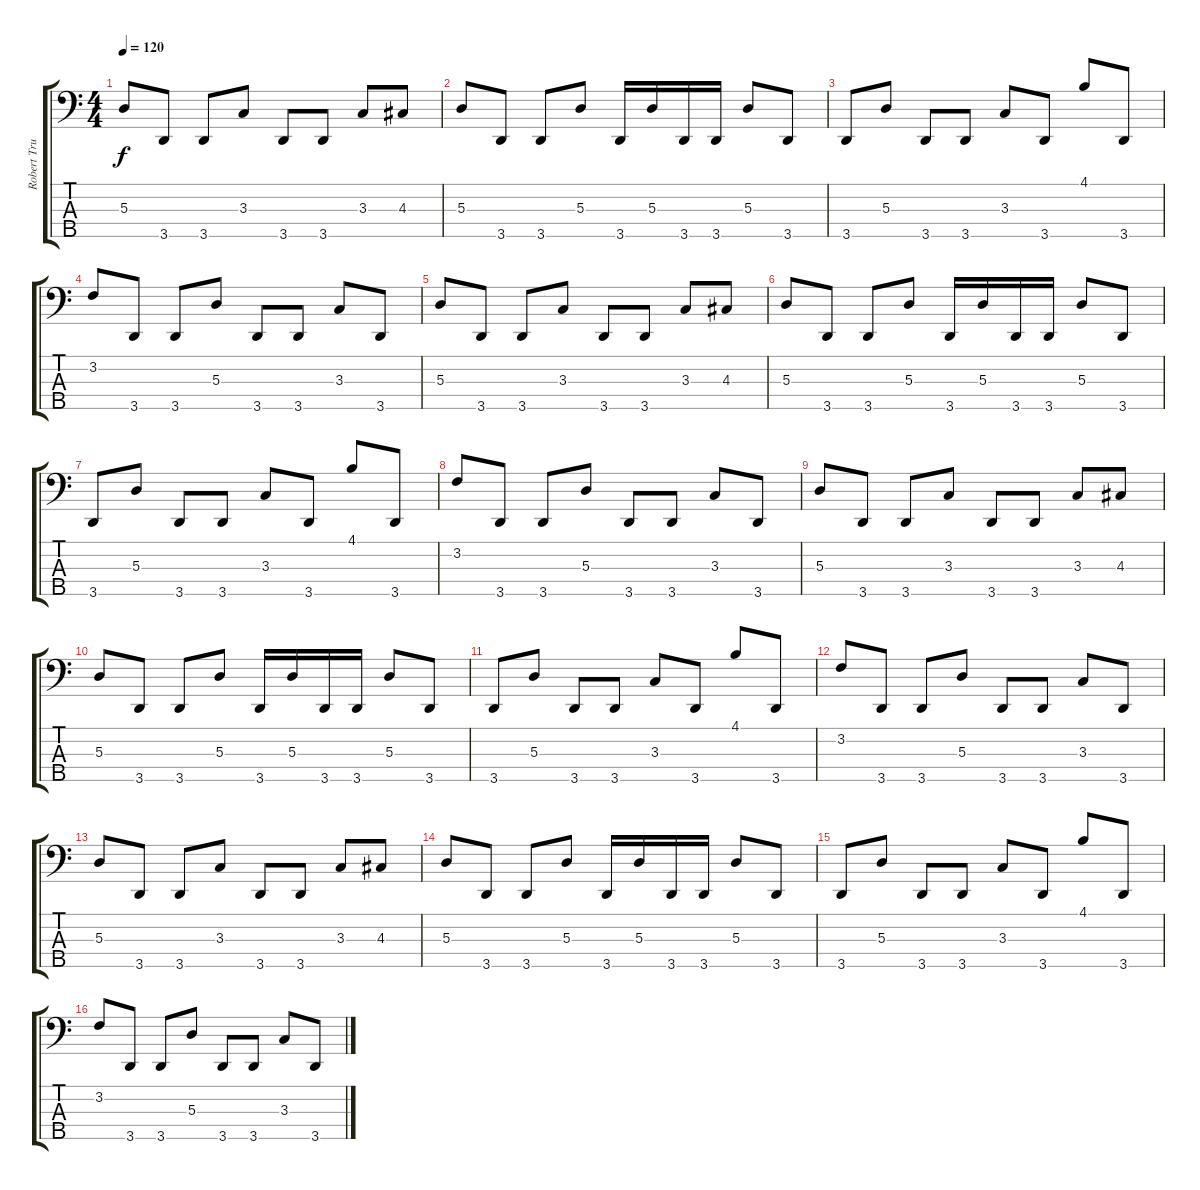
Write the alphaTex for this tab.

\track ("Robert Trujillo" "Robert Tru") {instrument slapbass1}
\staff {score tabs}
\tuning (G2 D2 A1 E1 B0) {hide}
\ts (4 4)
\tempo 120
\clef f4
\ks c
5.3.8{dy f} 3.5.8 3.5.8 3.3.8 3.5.8 3.5.8 3.3.8 4.3.8 |
5.3.8 3.5.8 3.5.8 5.3.8 3.5.16 5.3.16 3.5.16 3.5.16 5.3.8 3.5.8 |
3.5.8 5.3.8 3.5.8 3.5.8 3.3.8 3.5.8 4.1.8 3.5.8 |
3.2.8 3.5.8 3.5.8 5.3.8 3.5.8 3.5.8 3.3.8 3.5.8 |
5.3.8 3.5.8 3.5.8 3.3.8 3.5.8 3.5.8 3.3.8 4.3.8 |
5.3.8 3.5.8 3.5.8 5.3.8 3.5.16 5.3.16 3.5.16 3.5.16 5.3.8 3.5.8 |
3.5.8 5.3.8 3.5.8 3.5.8 3.3.8 3.5.8 4.1.8 3.5.8 |
3.2.8 3.5.8 3.5.8 5.3.8 3.5.8 3.5.8 3.3.8 3.5.8 |
5.3.8 3.5.8 3.5.8 3.3.8 3.5.8 3.5.8 3.3.8 4.3.8 |
5.3.8 3.5.8 3.5.8 5.3.8 3.5.16 5.3.16 3.5.16 3.5.16 5.3.8 3.5.8 |
3.5.8 5.3.8 3.5.8 3.5.8 3.3.8 3.5.8 4.1.8 3.5.8 |
3.2.8 3.5.8 3.5.8 5.3.8 3.5.8 3.5.8 3.3.8 3.5.8 |
5.3.8 3.5.8 3.5.8 3.3.8 3.5.8 3.5.8 3.3.8 4.3.8 |
5.3.8 3.5.8 3.5.8 5.3.8 3.5.16 5.3.16 3.5.16 3.5.16 5.3.8 3.5.8 |
3.5.8 5.3.8 3.5.8 3.5.8 3.3.8 3.5.8 4.1.8 3.5.8 |
3.2.8 3.5.8 3.5.8 5.3.8 3.5.8 3.5.8 3.3.8 3.5.8
